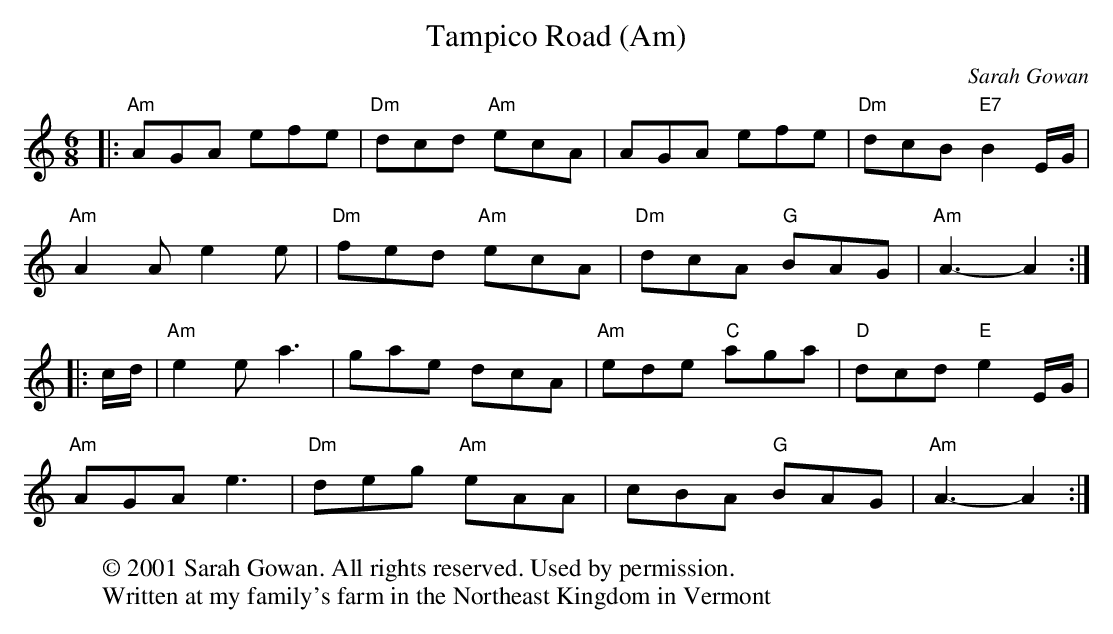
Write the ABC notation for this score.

X:1
T:Tampico Road (Am)
C:Sarah Gowan
M:6/8
L:1/8
K:Am
|:"Am"AGA efe|"Dm"dcd "Am"ecA|AGA efe|"Dm"dcB "E7"B2 E/2G/2|
"Am"A2Ae2e|"Dm"fed "Am"ecA|"Dm"dcA "G"BAG|"Am"A3-A2:|
|:c/d/|"Am"e2e a3|gae dcA|"Am"ede "C"aga|"D"dcd "E"e2E/2G/2|
"Am"AGAe3|"Dm"deg "Am"eAA|cBA "G"BAG|"Am"A3-A2:|
W: © 2001 Sarah Gowan. All rights reserved. Used by permission.
W:Written at my family's farm in the Northeast Kingdom in Vermont
